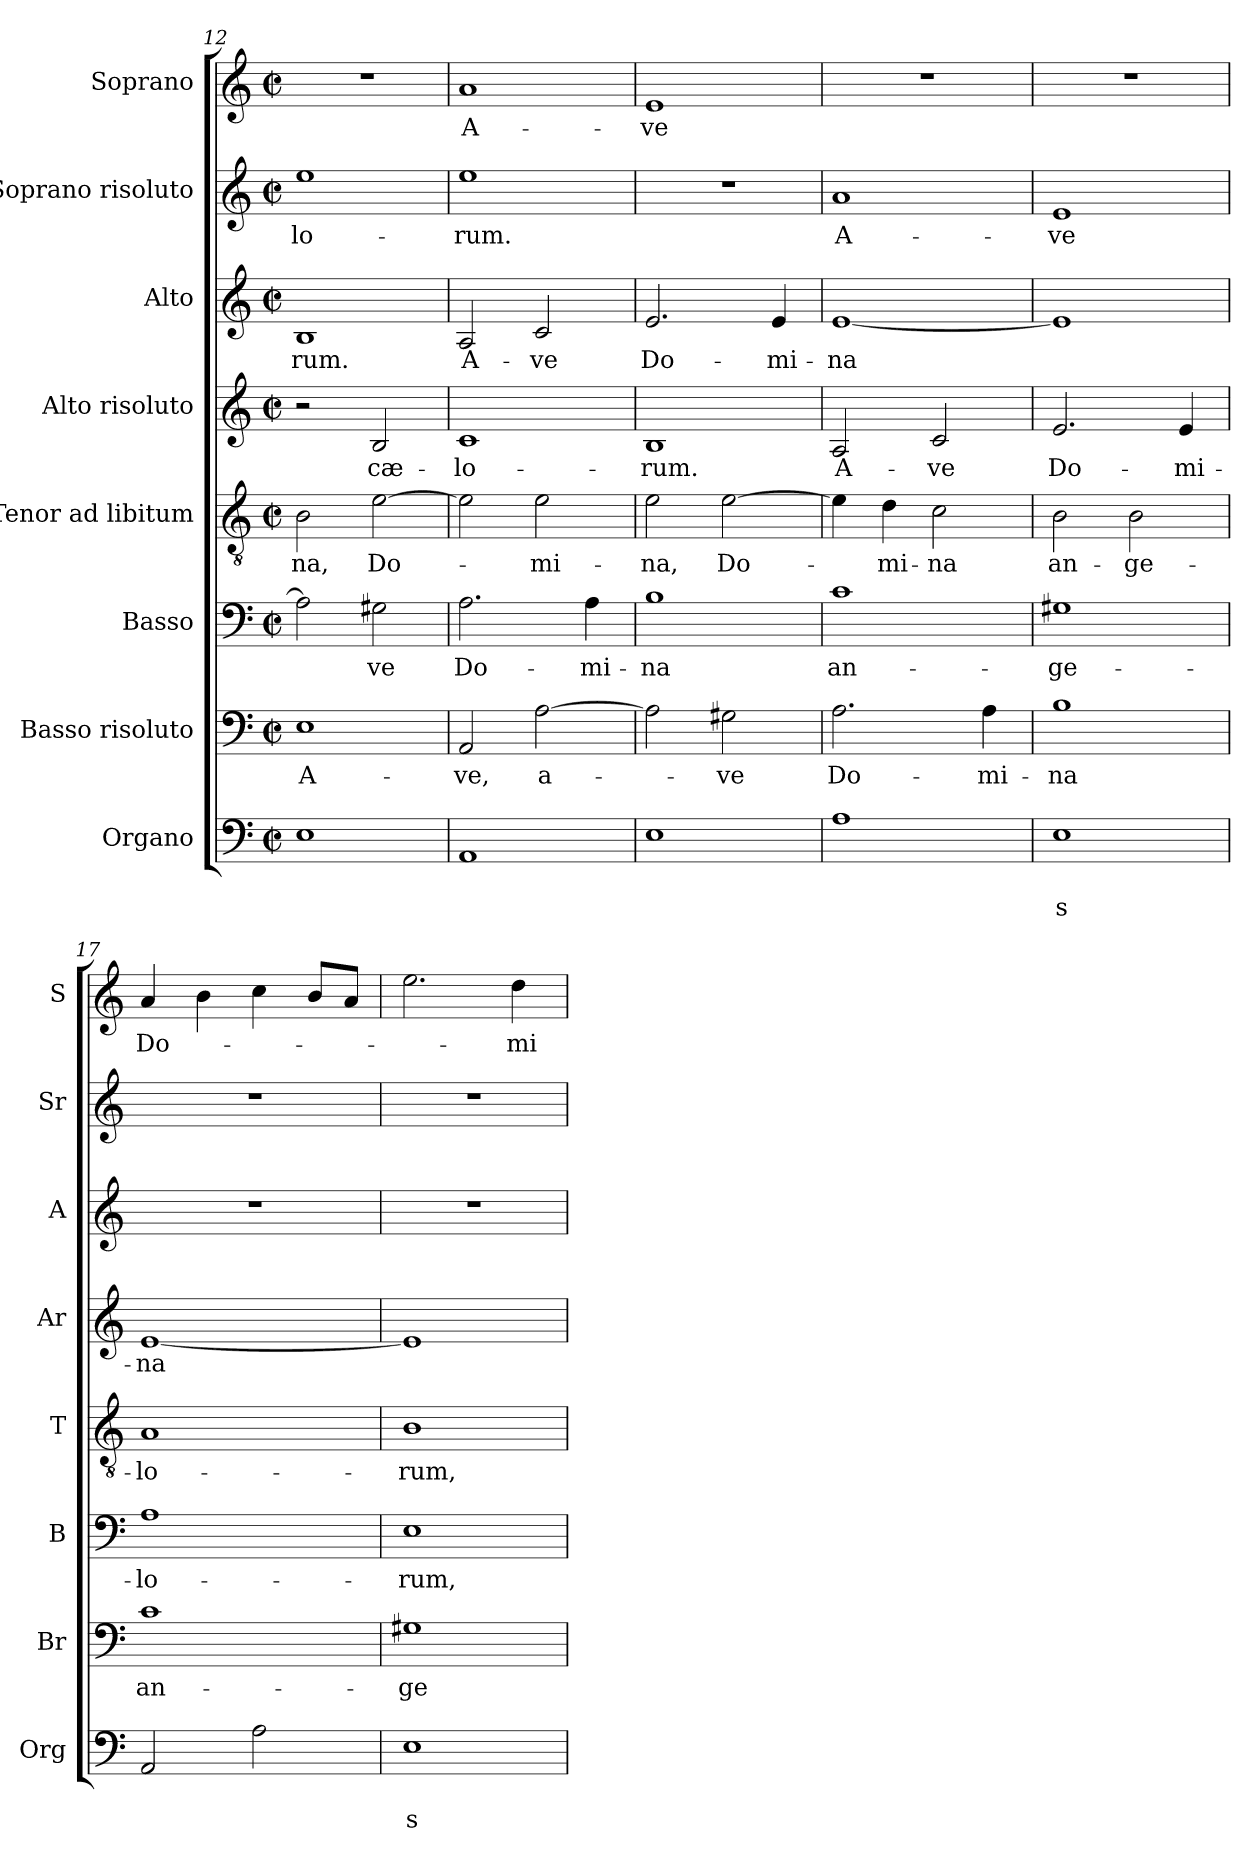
**kern	**text	**text	**kern	**text	**kern	**text	**kern	**text	**kern	**text	**kern	**text	**kern	**text	**kern	**text
*part8	*part8	*part8	*part7	*part7	*part6	*part6	*part5	*part5	*part4	*part4	*part3	*part3	*part2	*part2	*part1	*part1
*staff8	*staff8	*staff8	*staff7	*staff7	*staff6	*staff6	*staff5	*staff5	*staff4	*staff4	*staff3	*staff3	*staff2	*staff2	*staff1	*staff1
*I"Organo	*	*	*I"Basso risoluto	*	*I"Basso	*	*I"Tenor ad libitum	*	*I"Alto risoluto	*	*I"Alto	*	*I"Soprano risoluto	*	*I"Soprano	*
*I'Org	*	*	*I'Br	*	*I'B	*	*I'T	*	*I'Ar	*	*I'A	*	*I'Sr	*	*I'S	*
*clefF4	*	*	*clefF4	*	*clefF4	*	*clefGv2	*	*clefG2	*	*clefG2	*	*clefG2	*	*clefG2	*
*k[]	*	*	*k[]	*	*k[]	*	*k[]	*	*k[]	*	*k[]	*	*k[]	*	*k[]	*
*C:	*	*	*C:	*	*C:	*	*C:	*	*C:	*	*C:	*	*C:	*	*C:	*
*M2/2	*	*	*M2/2	*	*M2/2	*	*M2/2	*	*M2/2	*	*M2/2	*	*M2/2	*	*M2/2	*
*met(c|)	*	*	*met(c|)	*	*met(c|)	*	*met(c|)	*	*met(c|)	*	*met(c|)	*	*met(c|)	*	*met(c|)	*
=12	=12	=12	=12	=12	=12	=12	=12	=12	=12	=12	=12	=12	=12	=12	=12	=12
*^	*	*	*	*	*	*	*	*	*	*	*	*	*	*	*	*
!	!	!	!	!	!LO:LY:b	!	!	!	!LO:LY:b	!	!	!	!LO:LY:b	!	!LO:LY:b	!	!
1E	2ryy	.	.	1E	A-	2A\]	.	2B\	-na,	2r	.	1B	-rum.	1ee	-lo-	1r	.
!	!	!	!	!	!	!	!LO:LY:b	!	!LO:LY:b	!	!LO:LY:b	!	!	!	!	!	!
.	2ryy	.	.	.	.	2G#X\	-ve	[2e\	Do-	2B/	cæ-	.	.	.	.	.	.
=13	=13	=13	=13	=13	=13	=13	=13	=13	=13	=13	=13	=13	=13	=13	=13	=13	=13
!	!	!	!	!	!LO:LY:b	!	!LO:LY:b	!	!	!	!LO:LY:b	!	!LO:LY:b	!	!LO:LY:b	!	!LO:LY:b
*v	*v	*	*	*	*	*	*	*	*	*	*	*	*	*	*	*	*
1AA	.	.	2AA/	-ve,	2.A\	Do-	2e\]	.	1c	-lo-	2A/	A-	1ee	-rum.	1a	A-
!	!	!	!	!LO:LY:b	!	!	!	!LO:LY:b	!	!	!	!LO:LY:b	!	!	!	!
.	.	.	[2A\	a-	.	.	2e\	-mi-	.	.	2c/	-ve	.	.	.	.
!	!	!	!	!	!	!LO:LY:b	!	!	!	!	!	!	!	!	!	!
.	.	.	.	.	4A\	-mi-	.	.	.	.	.	.	.	.	.	.
=14	=14	=14	=14	=14	=14	=14	=14	=14	=14	=14	=14	=14	=14	=14	=14	=14
*^	*	*	*	*	*	*	*	*	*	*	*	*	*	*	*	*
!	!	!	!	!	!	!	!LO:LY:b	!	!LO:LY:b	!	!LO:LY:b	!	!LO:LY:b	!	!	!	!LO:LY:b
1E	2ryy	.	.	2A\]	.	1B	-na	2e\	-na,	1B	-rum.	2.e/	Do-	1r	.	1e	-ve
!	!	!	!	!	!LO:LY:b	!	!	!	!LO:LY:b	!	!	!	!	!	!	!	!
.	2ryy	.	.	2G#X\	-ve	.	.	[2e\	Do-	.	.	.	.	.	.	.	.
!	!	!	!	!	!	!	!	!	!	!	!	!	!LO:LY:b	!	!	!	!
.	.	.	.	.	.	.	.	.	.	.	.	4e/	-mi-	.	.	.	.
*v	*v	*	*	*	*	*	*	*	*	*	*	*	*	*	*	*	*
=15	=15	=15	=15	=15	=15	=15	=15	=15	=15	=15	=15	=15	=15	=15	=15	=15
!	!	!	!	!LO:LY:b	!	!LO:LY:b	!	!	!	!LO:LY:b	!	!LO:LY:b	!	!LO:LY:b	!	!
1A	.	.	2.A\	Do-	1c	an-	4e\]	.	2A/	A-	[1e	-na	1a	A-	1r	.
!	!	!	!	!	!	!	!	!LO:LY:b	!	!	!	!	!	!	!	!
.	.	.	.	.	.	.	4d\	-mi-	.	.	.	.	.	.	.	.
!	!	!	!	!	!	!	!	!LO:LY:b	!	!LO:LY:b	!	!	!	!	!	!
.	.	.	.	.	.	.	2c\	-na	2c/	-ve	.	.	.	.	.	.
!	!	!	!	!LO:LY:b	!	!	!	!	!	!	!	!	!	!	!	!
.	.	.	4A\	-mi-	.	.	.	.	.	.	.	.	.	.	.	.
=16	=16	=16	=16	=16	=16	=16	=16	=16	=16	=16	=16	=16	=16	=16	=16	=16
!	!	!LO:LY:b	!	!LO:LY:b	!	!LO:LY:b	!	!LO:LY:b	!	!LO:LY:b	!	!	!	!LO:LY:b	!	!
1E	.	s	1B	-na	1G#X	-ge-	2B\	an-	2.e/	Do-	1e]	.	1e	-ve	1r	.
!	!	!	!	!	!	!	!	!LO:LY:b	!	!	!	!	!	!	!	!
.	.	.	.	.	.	.	2B\	-ge-	.	.	.	.	.	.	.	.
!	!	!	!	!	!	!	!	!	!	!LO:LY:b	!	!	!	!	!	!
.	.	.	.	.	.	.	.	.	4e/	-mi-	.	.	.	.	.	.
!!LO:LB:g=z
=17	=17	=17	=17	=17	=17	=17	=17	=17	=17	=17	=17	=17	=17	=17	=17	=17
!	!	!	!	!LO:LY:b	!	!LO:LY:b	!	!LO:LY:b	!	!LO:LY:b	!	!	!	!	!	!LO:LY:b
2AA/	.	.	1c	an-	1A	-lo-	1A	-lo-	[1e	-na	1r	.	1r	.	4a/	Do-
.	.	.	.	.	.	.	.	.	.	.	.	.	.	.	4b\	.
2A\	.	.	.	.	.	.	.	.	.	.	.	.	.	.	4cc\	.
.	.	.	.	.	.	.	.	.	.	.	.	.	.	.	8b/L	.
.	.	.	.	.	.	.	.	.	.	.	.	.	.	.	8a/J	.
=18	=18	=18	=18	=18	=18	=18	=18	=18	=18	=18	=18	=18	=18	=18	=18	=18
!	!	!LO:LY:b	!	!LO:LY:b	!	!LO:LY:b	!	!LO:LY:b	!	!	!	!	!	!	!	!
1E	.	s	1G#X	-ge-	1E	-rum,	1B	-rum,	1e]	.	1r	.	1r	.	2.ee\	.
!	!	!	!	!	!	!	!	!	!	!	!	!	!	!	!	!LO:LY:b
.	.	.	.	.	.	.	.	.	.	.	.	.	.	.	4dd\	-mi-
=	=	=	=	=	=	=	=	=	=	=	=	=	=	=	=	=
*-	*-	*-	*-	*-	*-	*-	*-	*-	*-	*-	*-	*-	*-	*-	*-	*-
